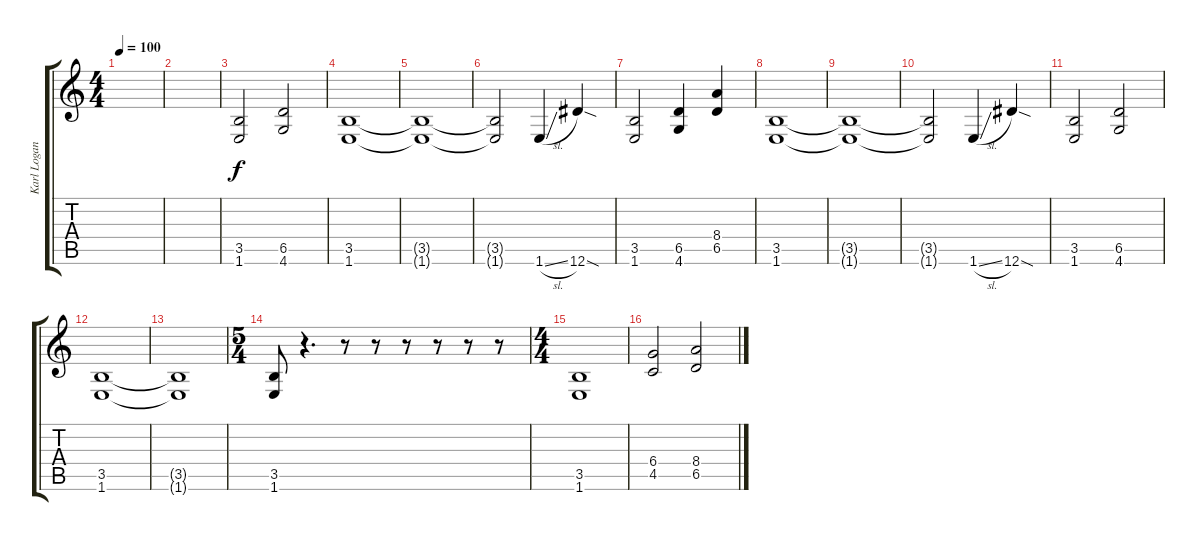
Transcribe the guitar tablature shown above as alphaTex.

\track ("Karl Logan" "Karl Logan") {instrument distortionguitar}
\staff {score tabs}
\tuning (Eb4 Bb3 Gb3 Db3 Ab2 Eb2) {hide}
\ts (4 4)
\tempo 100
\clef g2
\ks c
|
|
(3.5 1.6).2 (6.5 4.6).2 |
(3.5 1.6).1 |
(3.5{t} 1.6{t}).1 |
(3.5{t} 1.6{t}).2 1.6{sl}.4 12.6{sod}.4 |
(3.5 1.6).2 (6.5 4.6).4 (8.4 6.5).4 |
(3.5 1.6).1 |
(3.5{t} 1.6{t}).1 |
(3.5{t} 1.6{t}).2 1.6{sl}.4 12.6{sod}.4 |
(3.5 1.6).2 (6.5 4.6).2 |
(3.5 1.6).1 |
(3.5{t} 1.6{t}).1 |
\ts (5 4)
(3.5 1.6).8 r.4{d} r.8 r.8 r.8 r.8 r.8 r.8 |
\ts (4 4)
(3.5 1.6).1 |
(6.4 4.5).2 (8.4 6.5).2
